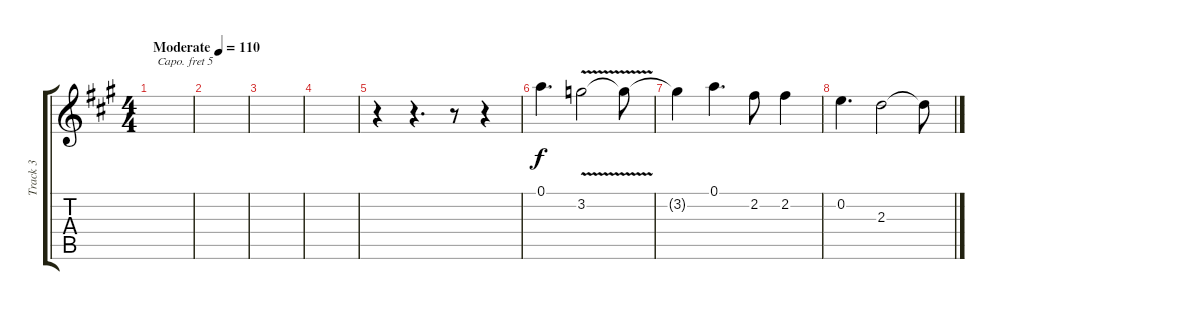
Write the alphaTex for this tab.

\track ("Track 3" "Track 3") {mute instrument distortionguitar}
\staff {score tabs}
\capo 5
\tuning (E4 B3 G3 D3 A2 E2) {hide}
\ts (4 4)
\tempo (110 "Moderate")
\clef g2
\ks a
|
|
|
|
r.4 r.4{d} r.8 r.4 |
0.1.4{d} 3.2{v}.2 3.2{t}.8 |
3.2{t}.4 0.1.4{d} 2.2.8 2.2.4 |
0.2.4{d} 2.3.2 2.3{t}.8
